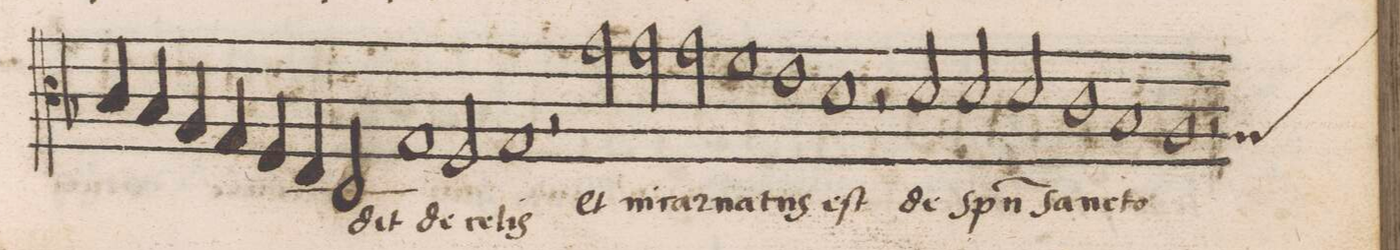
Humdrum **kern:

**kern	**text
*I"ALTVS	*
*clefC3	*
*k[b-]	*
*met(C|)	*
*M2/1	*
4c/	.
4B-/	.
4A/	.
4G/	.
4F/	.
4E/	.
=62-	=62-
2D/	-dit
1G/	de
2F/	ce-
=63-	=63-
1G/	-lis
2r	.
2g\	et
=64-	=64-
2g\	in-
2g\	-car-
1f\	-na-
=65-	=65-
1e\	-tus
1d\	eſt
=66-	=66-
2r	.
2d/	de
2d/	Sp(i-
2d/	-ri-
=67-	=67-
1c\	-t)u
1B-/	San-
=68-	=68-
1A/	-cto
*custos:A	*
2r	.
*-	*-
